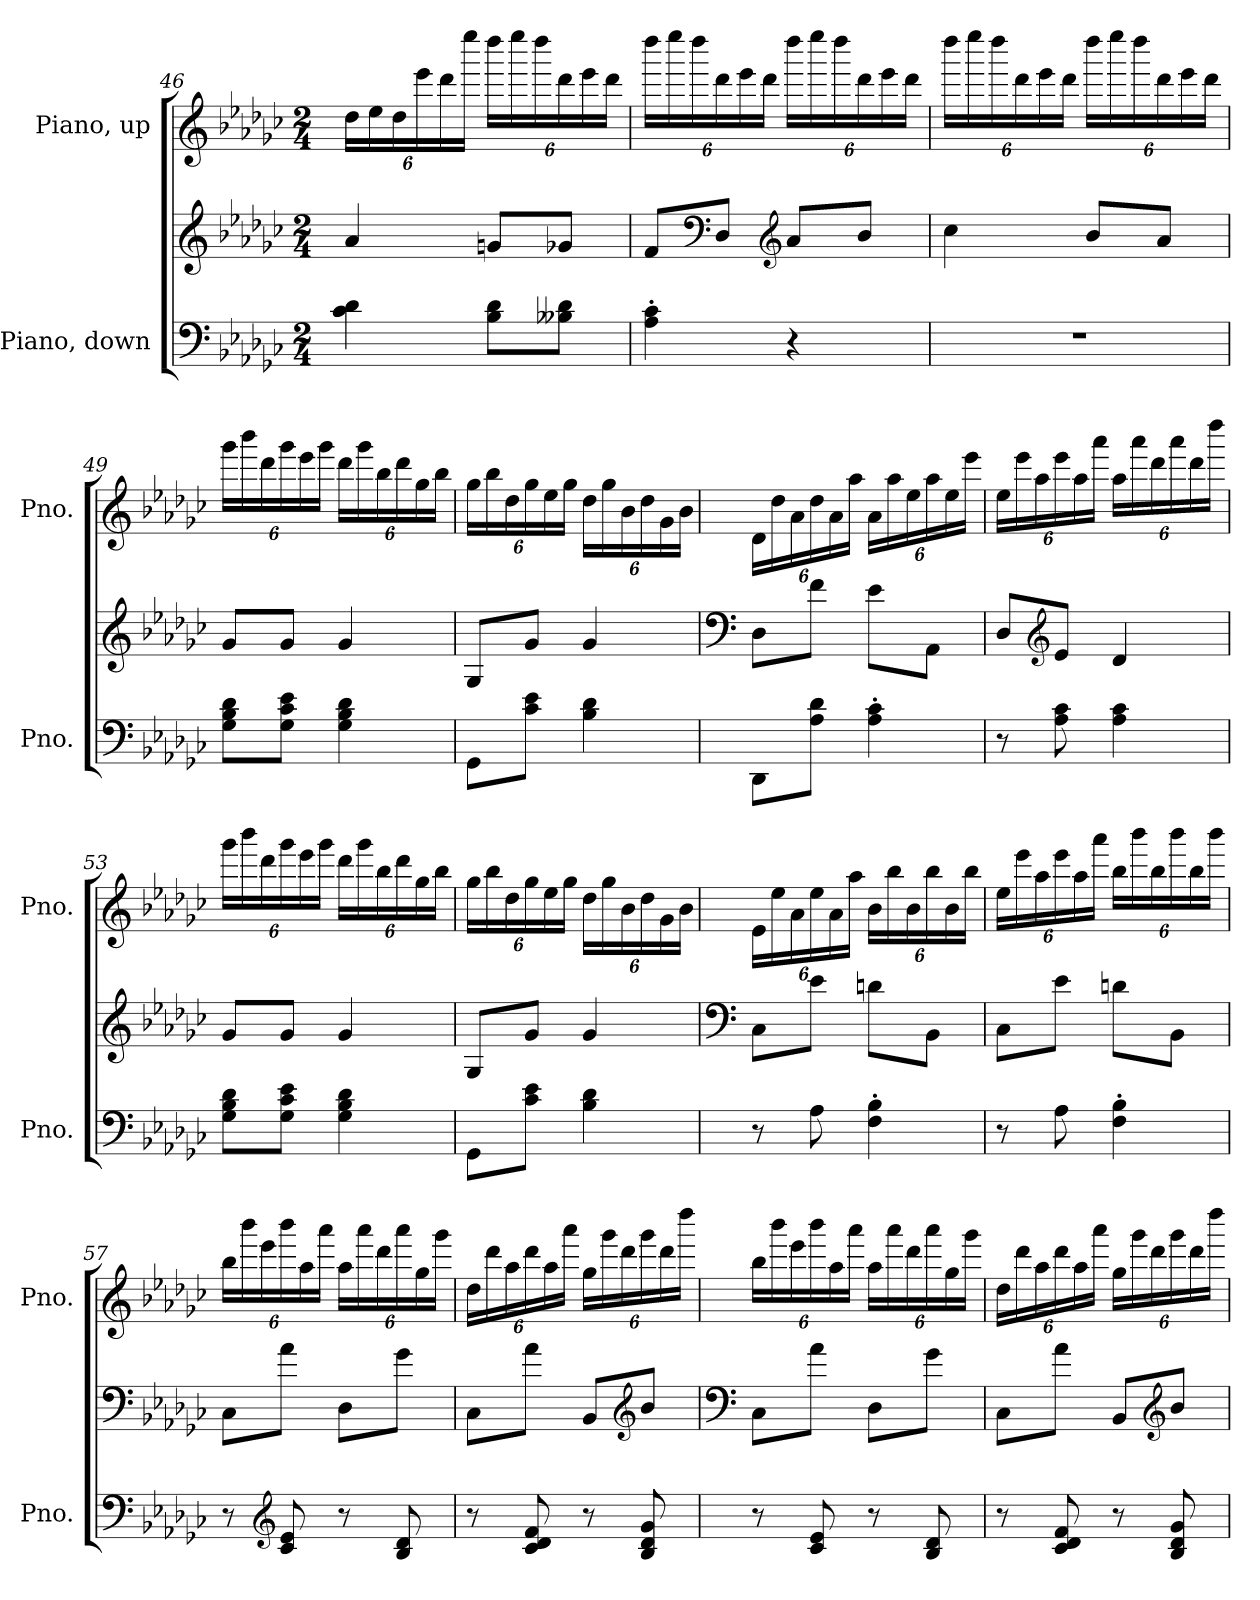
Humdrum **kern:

**kern	**kern	**kern
*part2	*part2	*part1
*staff3	*staff2	*staff1
*I"Piano, down	*	*I"Piano, up
*I'Pno.	*	*I'Pno.
*clefF4	*clefG2	*clefG2
*k[b-e-a-d-g-c-]	*k[b-e-a-d-g-c-]	*k[b-e-a-d-g-c-]
*M2/4	*M2/4	*M2/4
*	*	*Xbrackettup
=46	=46	=46
4c-\ 4d-\	4a-/	24dd-\LL
.	.	24ee-\
.	.	24dd-\
.	.	24eee-\
.	.	24ddd-\
.	.	24eeee-\JJ
8B-\ 8d-\L	8gn/L	24dddd-\LL
.	.	24eeee-\
.	.	24dddd-\
8B--X\ 8d-\J	8g-X/J	24ddd-\
.	.	24eee-\
.	.	24ddd-\JJ
!!LO:LB:g=z
=47	=47	=47
4A-\' 4c-\'	8f/L	24dddd-\LL
.	.	24eeee-\
.	.	24dddd-\
*	*clefF4	*
.	8D-/J	24ddd-\
.	.	24eee-\
.	.	24ddd-\JJ
*	*clefG2	*
4r	8a-/L	24dddd-\LL
.	.	24eeee-\
.	.	24dddd-\
.	8b-/J	24ddd-\
.	.	24eee-\
.	.	24ddd-\JJ
=48	=48	=48
2r	4cc-\	24dddd-\LL
.	.	24eeee-\
.	.	24dddd-\
.	.	24ddd-\
.	.	24eee-\
.	.	24ddd-\JJ
.	8b-/L	24dddd-\LL
.	.	24eeee-\
.	.	24dddd-\
.	8a-/J	24ddd-\
.	.	24eee-\
.	.	24ddd-\JJ
!!LO:LB:g=z
=49	=49	=49
8G-\ 8B-\ 8d-\L	8g-/L	24ggg-\LL
.	.	24bbb-\
.	.	24ddd-\
8G-\ 8c-\ 8e-\J	8g-/J	24ggg-\
.	.	24eee-\
.	.	24ggg-\JJ
4G-\ 4B-\ 4d-\	4g-/	24ddd-\LL
.	.	24ggg-\
.	.	24bb-\
.	.	24ddd-\
.	.	24gg-\
.	.	24bb-\JJ
=50	=50	=50
8GG-\L	8G-/L	24gg-\LL
.	.	24bb-\
.	.	24dd-\
8c-\ 8e-\J	8g-/J	24gg-\
.	.	24ee-\
.	.	24gg-\JJ
4B-\ 4d-\	4g-/	24dd-\LL
.	.	24gg-\
.	.	24b-\
.	.	24dd-\
.	.	24g-\
.	.	24b-\JJ
!!LO:LB:g=z
=51	=51	=51
*	*clefF4	*
8DD-\L	8D-\L	24d-\LL
.	.	24dd-\
.	.	24a-\
8A-\ 8d-\J	8f\J	24dd-\
.	.	24a-\
.	.	24aa-\JJ
4A-\' 4c-\'	8e-\L	24a-\LL
.	.	24aa-\
.	.	24ee-\
.	8AA-\J	24aa-\
.	.	24ee-\
.	.	24eee-\JJ
=52	=52	=52
8r	8D-/L	24ee-\LL
.	.	24eee-\
.	.	24aa-\
*	*clefG2	*
8A-\ 8c-\	8e-/J	24eee-\
.	.	24aa-\
.	.	24aaa-\JJ
4A-\ 4c-\	4d-/	24aa-\LL
.	.	24aaa-\
.	.	24ddd-\
.	.	24aaa-\
.	.	24ddd-\
.	.	24dddd-\JJ
!!LO:PB:g=z
=53	=53	=53
8G-\ 8B-\ 8d-\L	8g-/L	24ggg-\LL
.	.	24bbb-\
.	.	24ddd-\
8G-\ 8c-\ 8e-\J	8g-/J	24ggg-\
.	.	24eee-\
.	.	24ggg-\JJ
4G-\ 4B-\ 4d-\	4g-/	24ddd-\LL
.	.	24ggg-\
.	.	24bb-\
.	.	24ddd-\
.	.	24gg-\
.	.	24bb-\JJ
=54	=54	=54
8GG-\L	8G-/L	24gg-\LL
.	.	24bb-\
.	.	24dd-\
8c-\ 8e-\J	8g-/J	24gg-\
.	.	24ee-\
.	.	24gg-\JJ
4B-\ 4d-\	4g-/	24dd-\LL
.	.	24gg-\
.	.	24b-\
.	.	24dd-\
.	.	24g-\
.	.	24b-\JJ
!!LO:LB:g=z
=55	=55	=55
*	*clefF4	*
8r	8C-\L	24e-\LL
.	.	24ee-\
.	.	24a-\
8A-\	8e-\J	24ee-\
.	.	24a-\
.	.	24aa-\JJ
4F\' 4B-\'	8dn\L	24b-\LL
.	.	24bb-\
.	.	24b-\
.	8BB-\J	24bb-\
.	.	24b-\
.	.	24bb-\JJ
=56	=56	=56
8r	8C-\L	24ee-\LL
.	.	24eee-\
.	.	24aa-\
8A-\	8e-\J	24eee-\
.	.	24aa-\
.	.	24aaa-\JJ
4F\' 4B-\'	8dn\L	24bb-\LL
.	.	24bbb-\
.	.	24bb-\
.	8BB-\J	24bbb-\
.	.	24bb-\
.	.	24bbb-\JJ
!!LO:LB:g=z
=57	=57	=57
8r	8C-\L	24bb-\LL
.	.	24bbb-\
.	.	24eee-\
*clefG2	*	*
8c-/ 8e-/	8a-\J	24bbb-\
.	.	24aa-\
.	.	24aaa-\JJ
8r	8D-\L	24aa-\LL
.	.	24aaa-\
.	.	24ddd-\
8B-/ 8d-/	8g-\J	24aaa-\
.	.	24gg-\
.	.	24ggg-\JJ
=58	=58	=58
8r	8C-\L	24dd-\LL
.	.	24ddd-\
.	.	24aa-\
8c-/ 8d-/ 8f/	8a-\J	24ddd-\
.	.	24aa-\
.	.	24aaa-\JJ
8r	8BB-/L	24gg-\LL
.	.	24ggg-\
.	.	24ddd-\
*	*clefG2	*
8B-/ 8d-/ 8g-/	8b-/J	24ggg-\
.	.	24ddd-\
.	.	24dddd-\JJ
!!LO:LB:g=z
=59	=59	=59
*	*clefF4	*
8r	8C-\L	24bb-\LL
.	.	24bbb-\
.	.	24eee-\
8c-/ 8e-/	8a-\J	24bbb-\
.	.	24aa-\
.	.	24aaa-\JJ
8r	8D-\L	24aa-\LL
.	.	24aaa-\
.	.	24ddd-\
8B-/ 8d-/	8g-\J	24aaa-\
.	.	24gg-\
.	.	24ggg-\JJ
=60	=60	=60
8r	8C-\L	24dd-\LL
.	.	24ddd-\
.	.	24aa-\
8c-/ 8d-/ 8f/	8a-\J	24ddd-\
.	.	24aa-\
.	.	24aaa-\JJ
8r	8BB-/L	24gg-\LL
.	.	24ggg-\
.	.	24ddd-\
*	*clefG2	*
8B-/ 8d-/ 8g-/	8b-/J	24ggg-\
.	.	24ddd-\
.	.	24dddd-\JJ
=	=	=
*-	*-	*-
